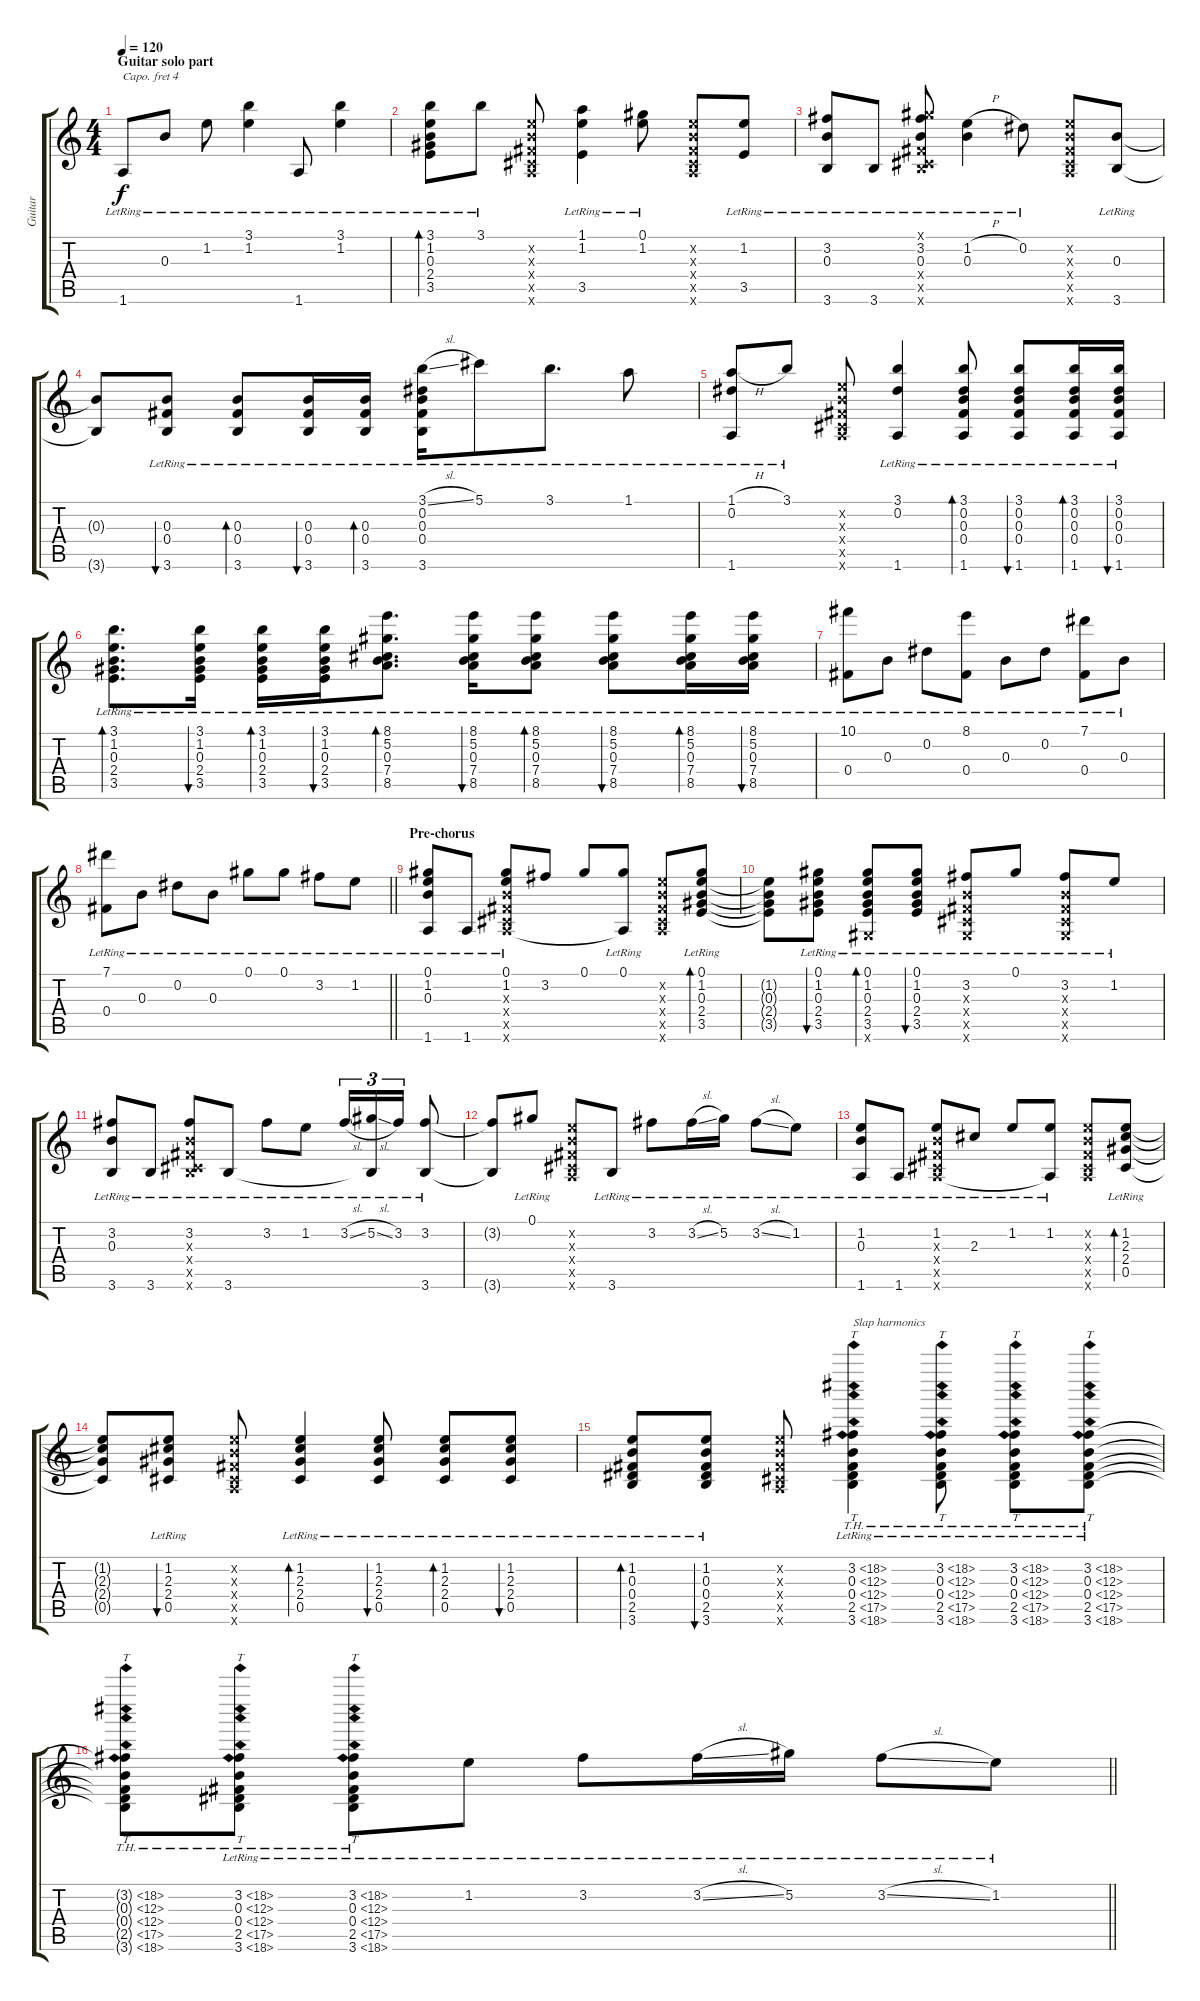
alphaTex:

\track ("Guitar" "Guitar") {instrument acousticguitarsteel}
\staff {score tabs}
\capo 4
\tuning (E4 B3 G3 D3 A2 E2) {hide}
\ts (4 4)
\section ("" "Guitar solo part")
\tempo 120
\clef g2
\ks c
1.6{lr}.8{dy f} 0.3{lr}.8 1.2{lr}.8 (3.1{lr} 1.2{lr}).4 1.6{lr}.8 (3.1{lr} 1.2{lr}).4 |
(3.1{lr} 1.2{lr} 0.3{lr} 2.4{lr} 3.5{lr}).8{bd 120} 3.1{lr}.8 (1.2{x} 0.3{x} 0.4{x} 0.5{x} 1.6{x}).8 (1.1{lr} 1.2{lr} 3.5{lr}).4 (0.1{lr} 1.2{lr}).8 (1.2{x} 0.3{x} 0.4{x} 0.5{x} 1.6{x}).8 (1.2{lr} 3.5{lr}).8 |
(3.2{lr} 0.3{lr} 3.6{lr}).8 3.6{lr}.8 (0.1{x} 3.2{lr} 0.3{lr} 0.4{x} 0.5{x} 3.6{x}).8 (1.2{h lr} 0.3{lr}).4 0.2{lr}.8 (1.2{x} 0.3{x} 0.4{x} 0.5{x} 1.6{x}).8 (0.3{lr} 3.6{lr}).8 |
(0.3{t} 3.6{t}).8 (0.3{lr} 0.4{lr} 3.6{lr}).8{bu 120} (0.3{lr} 0.4{lr} 3.6{lr}).8{bd 120} (0.3{lr} 0.4{lr} 3.6{lr}).16{bu 120} (0.3{lr} 0.4{lr} 3.6{lr}).16{bd 120} (3.1{sl lr} 0.2{lr} 0.3{lr} 0.4{lr} 3.6{lr}).16 5.1{lr}.8 3.1{lr}.8{d} 1.1{lr}.8 |
(1.1{h lr} 0.2{lr} 1.6{lr}).8 3.1{lr}.8 (1.2{x} 0.3{x} 0.4{x} 0.5{x} 1.6{x}).8 (3.1{lr} 0.2{lr} 1.6{lr}).4 (3.1{lr} 0.2{lr} 0.3{lr} 0.4{lr} 1.6{lr}).8{bd 120} (3.1{lr} 0.2{lr} 0.3{lr} 0.4{lr} 1.6{lr}).8{bu 120} (3.1{lr} 0.2{lr} 0.3{lr} 0.4{lr} 1.6{lr}).16{bd 120} (3.1{lr} 0.2{lr} 0.3{lr} 0.4{lr} 1.6{lr}).16{bu 120} |
(3.1{lr} 1.2{lr} 0.3{lr} 2.4{lr} 3.5{lr}).8{d bd 120} (3.1{lr} 1.2{lr} 0.3{lr} 2.4{lr} 3.5{lr}).16{bu 120} (3.1{lr} 1.2{lr} 0.3{lr} 2.4{lr} 3.5{lr}).16{bd 120} (3.1{lr} 1.2{lr} 0.3{lr} 2.4{lr} 3.5{lr}).16{bu 120} (8.1{lr} 5.2{lr} 0.3{lr} 7.4{lr} 8.5{lr}).8{d bd 120} (8.1{lr} 5.2{lr} 0.3{lr} 7.4{lr} 8.5{lr}).16{bu 120} (8.1{lr} 5.2{lr} 0.3{lr} 7.4{lr} 8.5{lr}).8{bd 120} (8.1{lr} 5.2{lr} 0.3{lr} 7.4{lr} 8.5{lr}).8{bu 120} (8.1{lr} 5.2{lr} 0.3{lr} 7.4{lr} 8.5{lr}).16{bd 120} (8.1{lr} 5.2{lr} 0.3{lr} 7.4{lr} 8.5{lr}).16{bu 120} |
(10.1{lr} 0.4{lr}).8 0.3{lr}.8 0.2{lr}.8 (8.1{lr} 0.4{lr}).8 0.3{lr}.8 0.2{lr}.8 (7.1{lr} 0.4{lr}).8 0.3{lr}.8 |
\barLineRight lightlight
(7.1{lr} 0.4{lr}).8 0.3{lr}.8 0.2{lr}.8 0.3{lr}.8 0.1{lr}.8 0.1{lr}.8 3.2{lr}.8 1.2{lr}.8 |
\section ("" "Pre-chorus")
(0.1 1.2{lr} 0.3{lr} 1.6{lr}).8 1.6{lr}.8 (0.1 1.2{lr} 0.3{x} 0.4{x} 0.5{x} 1.6{x}).8 3.2.8 0.1.8 (0.1{lr} 1.6{t}).8 (1.2{x} 0.3{x} 0.4{x} 0.5{x} 1.6{x}).8 (0.1 1.2{lr} 0.3{lr} 2.4{lr} 3.5{lr}).8{bd 60} |
(1.2{t} 0.3{t} 2.4{t} 3.5{t}).8 (0.1 1.2{lr} 0.3{lr} 2.4{lr} 3.5{lr}).8{bu 60} (0.1 1.2{lr} 0.3{lr} 2.4{lr} 3.5{lr} 0.6{x}).8{bd 60} (0.1 1.2{lr} 0.3{lr} 2.4{lr} 3.5{lr}).8{bu 60} (3.2{lr} 0.3{x} 0.4{x} 0.5{x} 0.6{x}).8 0.1{lr}.8 (3.2{lr} 0.3{x} 0.4{x} 0.5{x} 0.6{x}).8 1.2{lr}.8 |
(3.2{lr} 0.3{lr} 3.6{lr}).8 3.6{lr}.8 (3.2{lr} 0.3{x} 0.4{x} 0.5{x} 3.6{x}).8 3.6{lr}.8 3.2{lr}.8 1.2{lr}.8 3.2{sl lr}.16{tu (3 2)} (5.2{sl lr} 3.6{t}).16{tu (3 2)} 3.2{lr}.16{tu (3 2)} (3.2{lr} 3.6{lr}).8 |
(3.2{t} 3.6{t}).8 0.1{lr}.8 (1.2{x} 0.3{x} 0.4{x} 0.5{x} 1.6{x}).8 3.6{lr}.8 3.2{lr}.8 3.2{sl lr}.16 5.2{lr}.16 3.2{sl lr}.8 1.2{lr}.8 |
(1.2{lr} 0.3{lr} 1.6{lr}).8 1.6{lr}.8 (1.2{lr} 0.3{x} 0.4{x} 0.5{x} 1.6{x}).8 2.3{lr}.8 1.2{lr}.8 (1.2{lr} 1.6{t}).8 (1.2{x} 0.3{x} 0.4{x} 0.5{x} 1.6{x}).8 (1.2{lr} 2.3{lr} 2.4{lr} 0.5{lr}).8{bd 60} |
(1.2{t} 2.3{t} 2.4{t} 0.5{t}).8 (1.2{lr} 2.3{lr} 2.4{lr} 0.5{lr}).8{bu 60} (1.2{x} 0.3{x} 0.4{x} 0.5{x} 1.6{x}).8 (1.2{lr} 2.3{lr} 2.4{lr} 0.5{lr}).4{bd 60} (1.2{lr} 2.3{lr} 2.4{lr} 0.5{lr}).8{bu 60} (1.2{lr} 2.3{lr} 2.4{lr} 0.5{lr}).8{bd 60} (1.2{lr} 2.3{lr} 2.4{lr} 0.5{lr}).8{bu 60} |
(1.2{lr} 0.3{lr} 0.4{lr} 2.5{lr} 3.6{lr}).8{bd 60} (1.2{lr} 0.3{lr} 0.4{lr} 2.5{lr} 3.6{lr}).8{bu 60} (1.2{x} 0.3{x} 0.4{x} 0.5{x} 1.6{x}).8 (3.2{th 15 lr} 0.3{th 12 lr} 0.4{th 12 lr} 2.5{th 15 lr} 3.6{th 15 lr}).4{tt txt "Slap harmonics"} (3.2{th 15 lr} 0.3{th 12 lr} 0.4{th 12 lr} 2.5{th 15 lr} 3.6{th 15 lr}).8{tt} (3.2{th 15 lr} 0.3{th 12 lr} 0.4{th 12 lr} 2.5{th 15 lr} 3.6{th 15 lr}).8{tt} (3.2{th 15 lr} 0.3{th 12 lr} 0.4{th 12 lr} 2.5{th 15 lr} 3.6{th 15 lr}).8{tt} |
\barLineRight lightlight
(3.2{th 15 t} 0.3{th 12 t} 0.4{th 12 t} 2.5{th 15 t} 3.6{th 15 t}).8{tt} (3.2{th 15 lr} 0.3{th 12 lr} 0.4{th 12 lr} 2.5{th 15 lr} 3.6{th 15 lr}).8{tt} (3.2{th 15 lr} 0.3{th 12 lr} 0.4{th 12 lr} 2.5{th 15 lr} 3.6{th 15 lr}).8{tt} 1.2{lr}.8 3.2{lr}.8 3.2{sl lr}.16 5.2{lr}.16 3.2{sl lr}.8 1.2{lr}.8
